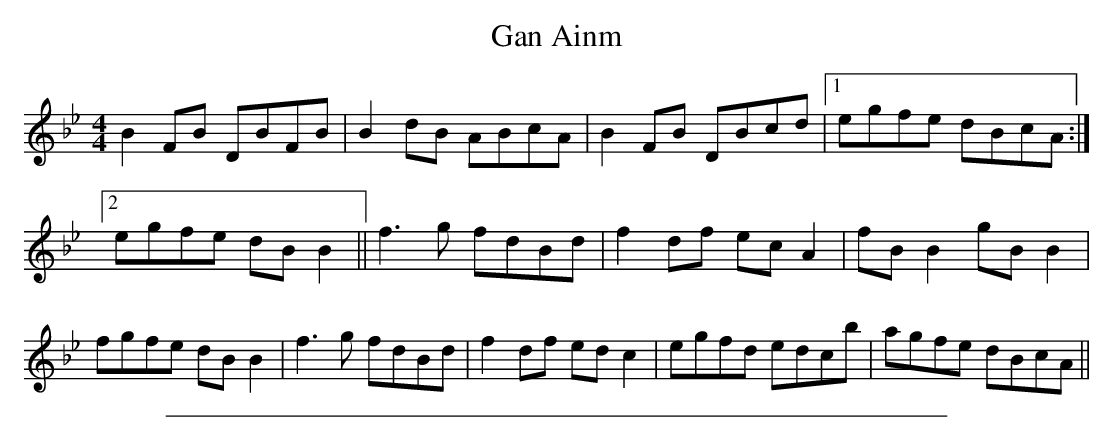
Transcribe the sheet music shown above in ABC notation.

X:1
T: Gan Ainm
M:4/4
L:1/8
K:Bb
B2FB DBFB|B2dB ABcA|B2FB DBcd|1 egfe dBcA :|2 egfe dBB2||\
f3g fdBd|f2df ecA2|fBB2 gBB2|fgfe dBB2|\
f3g fdBd|f2df edc2|egfd edcb|agfe dBcA||
